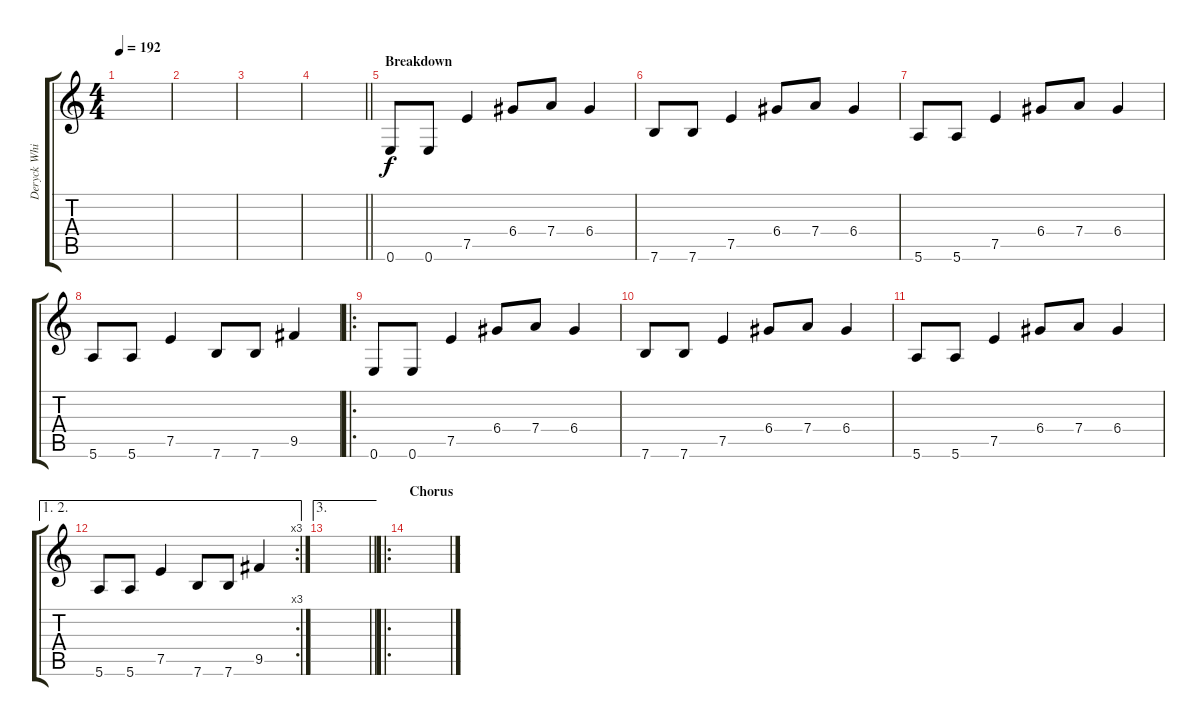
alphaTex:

\track ("Deryck Whibley (Additional Guitar)" "Deryck Whi") {instrument overdrivenguitar}
\staff {score tabs}
\tuning (E4 B3 G3 D3 A2 E2) {hide}
\ts (4 4)
\tempo 192
\clef g2
\ks c
|
|
|
\barLineRight lightlight
|
\section ("" "Breakdown")
0.6.8 0.6.8 7.5.4 6.4.8 7.4.8 6.4.4 |
7.6.8 7.6.8 7.5.4 6.4.8 7.4.8 6.4.4 |
5.6.8 5.6.8 7.5.4 6.4.8 7.4.8 6.4.4 |
5.6.8 5.6.8 7.5.4 7.6.8 7.6.8 9.5.4 |
\ro
0.6.8 0.6.8 7.5.4 6.4.8 7.4.8 6.4.4 |
7.6.8 7.6.8 7.5.4 6.4.8 7.4.8 6.4.4 |
5.6.8 5.6.8 7.5.4 6.4.8 7.4.8 6.4.4 |
\ae (1 2)
\rc 3
5.6.8 5.6.8 7.5.4 7.6.8 7.6.8 9.5.4 |
\ae 3
\barLineRight lightlight
|
\ro
\section ("" "Chorus")
